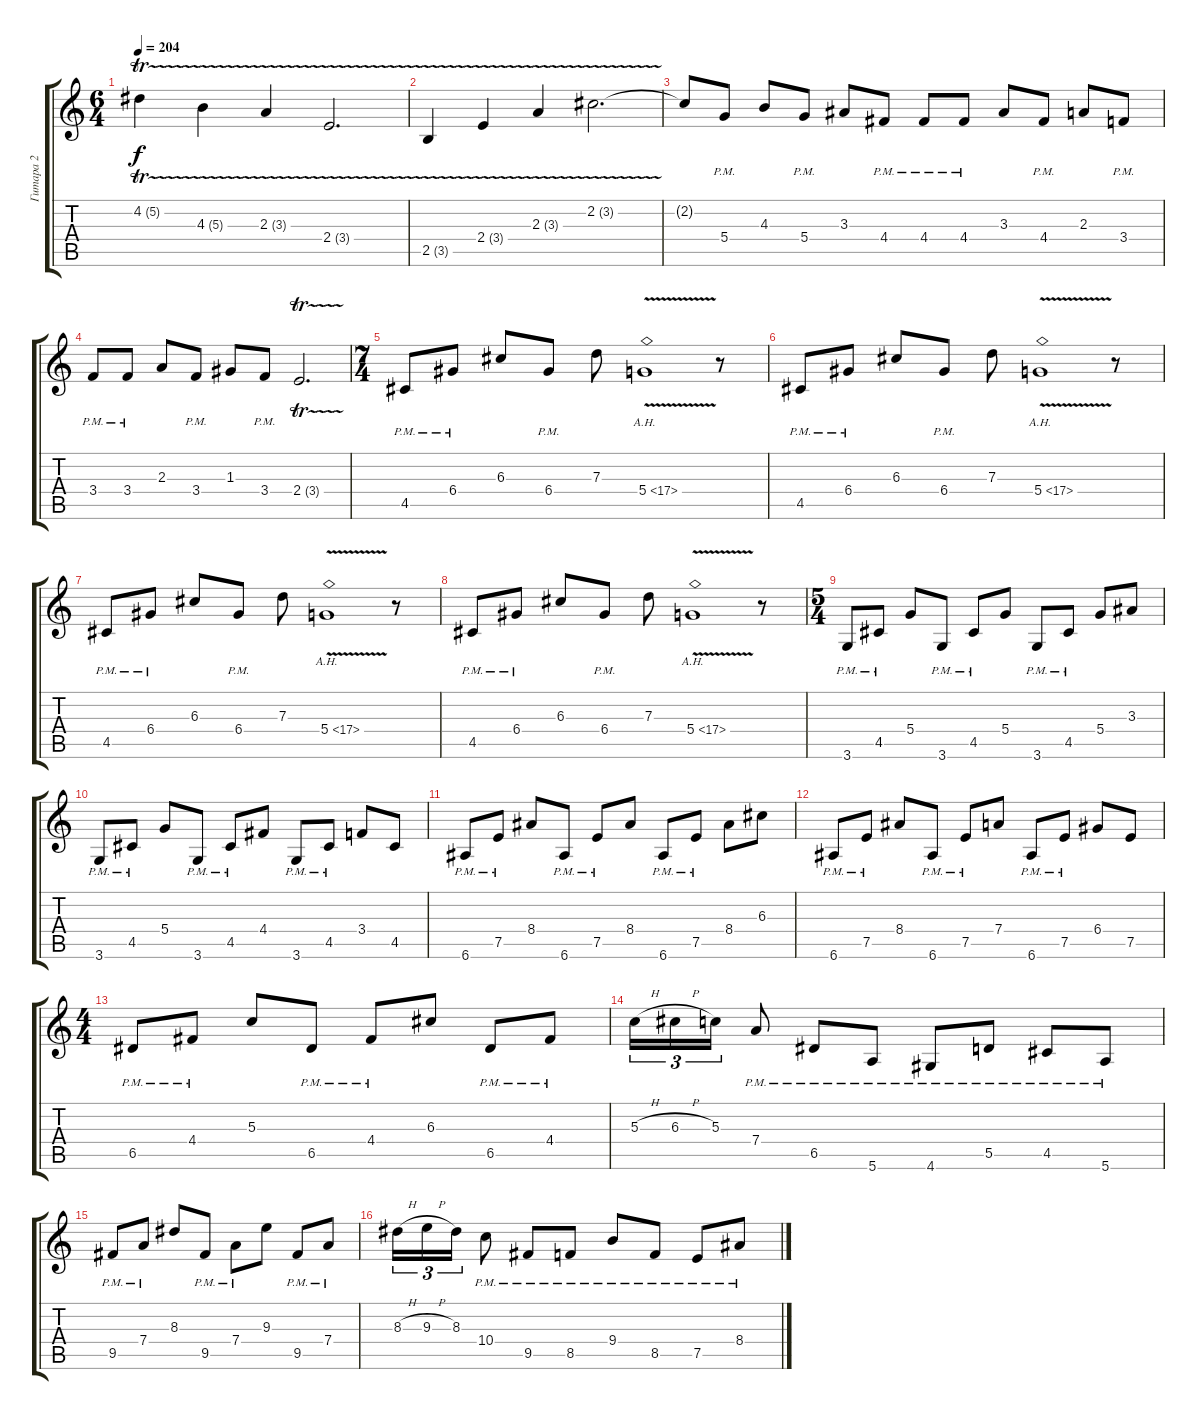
\track ("Гитара 2" "Гитара 2") {instrument distortionguitar}
\staff {score tabs}
\tuning (E4 B3 G3 D3 A2 E2) {hide}
\ts (6 4)
\tempo 204
\clef g2
\ks c
4.2{tr (5 16)}.4{dy f} 4.3{tr (5 16)}.4 2.3{tr (3 16)}.4 2.4{tr (3 16)}.2{d} |
2.5{tr (3 16)}.4 2.4{tr (3 16)}.4 2.3{tr (3 16)}.4 2.2{tr (3 16)}.2{d} |
2.2{t}.8 5.4{pm}.8 4.3.8 5.4{pm}.8 3.3.8 4.4{pm}.8 4.4{pm}.8 4.4{pm}.8 3.3.8 4.4{pm}.8 2.3.8 3.4{pm}.8 |
3.4{pm}.8 3.4{pm}.8 2.3.8 3.4{pm}.8 1.3.8 3.4{pm}.8 2.4{tr (3 16)}.2{d} |
\ts (7 4)
4.5{pm}.8 6.4{pm}.8 6.3.8 6.4{pm}.8 7.3.8 5.4{ah 12 v}.1 r.8 |
4.5{pm}.8 6.4{pm}.8 6.3.8 6.4{pm}.8 7.3.8 5.4{ah 12 v}.1 r.8 |
4.5{pm}.8 6.4{pm}.8 6.3.8 6.4{pm}.8 7.3.8 5.4{ah 12 v}.1 r.8 |
4.5{pm}.8 6.4{pm}.8 6.3.8 6.4{pm}.8 7.3.8 5.4{ah 12 v}.1 r.8 |
\ts (5 4)
3.6{pm}.8 4.5{pm}.8 5.4.8 3.6{pm}.8 4.5{pm}.8 5.4.8 3.6{pm}.8 4.5{pm}.8 5.4.8 3.3.8 |
3.6{pm}.8 4.5{pm}.8 5.4.8 3.6{pm}.8 4.5{pm}.8 4.4.8 3.6{pm}.8 4.5{pm}.8 3.4.8 4.5.8 |
6.6{pm}.8 7.5{pm}.8 8.4.8 6.6{pm}.8 7.5{pm}.8 8.4.8 6.6{pm}.8 7.5{pm}.8 8.4.8 6.3.8 |
6.6{pm}.8 7.5{pm}.8 8.4.8 6.6{pm}.8 7.5{pm}.8 7.4.8 6.6{pm}.8 7.5{pm}.8 6.4.8 7.5.8 |
\ts (4 4)
6.5{pm}.8 4.4{pm}.8 5.3.8 6.5{pm}.8 4.4{pm}.8 6.3.8 6.5{pm}.8 4.4{pm}.8 |
5.3{h}.16{tu (3 2)} 6.3{h}.16{tu (3 2)} 5.3.16{tu (3 2)} 7.4{pm}.8 6.5{pm}.8 5.6{pm}.8 4.6{pm}.8 5.5{pm}.8 4.5{pm}.8 5.6{pm}.8 |
9.5{pm}.8 7.4{pm}.8 8.3.8 9.5{pm}.8 7.4{pm}.8 9.3.8 9.5{pm}.8 7.4{pm}.8 |
8.3{h}.16{tu (3 2)} 9.3{h}.16{tu (3 2)} 8.3.16{tu (3 2)} 10.4{pm}.8 9.5{pm}.8 8.5{pm}.8 9.4{pm}.8 8.5{pm}.8 7.5{pm}.8 8.4{pm}.8
